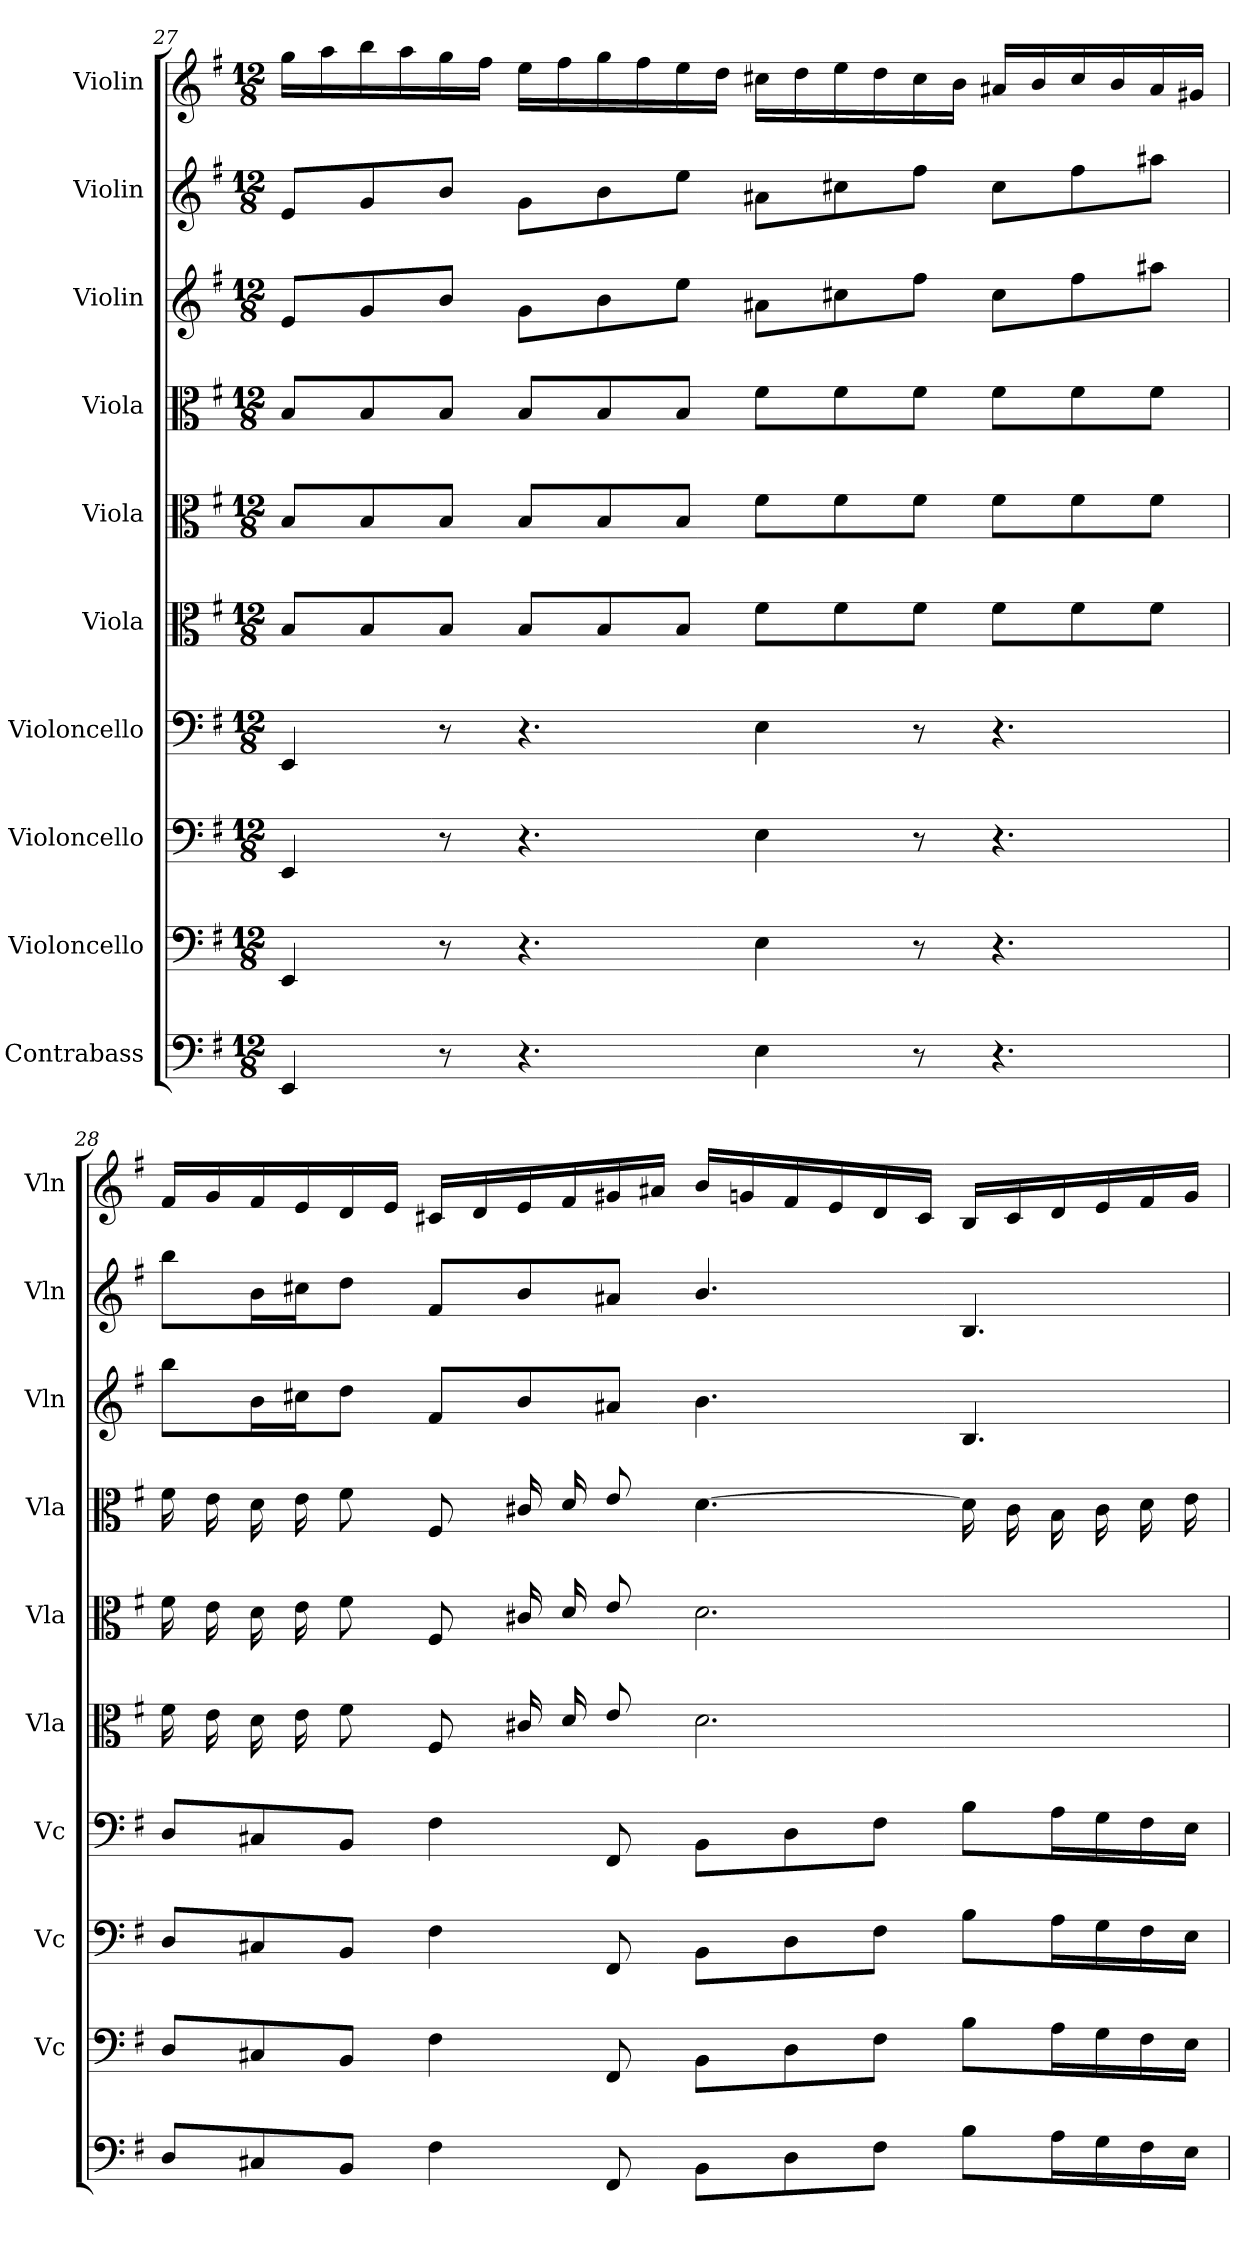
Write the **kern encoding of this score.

**kern	**kern	**kern	**kern	**kern	**kern	**kern	**kern	**kern	**kern
*part10	*part9	*part8	*part7	*part6	*part5	*part4	*part3	*part2	*part1
*staff10	*staff9	*staff8	*staff7	*staff6	*staff5	*staff4	*staff3	*staff2	*staff1
*I"Contrabass	*I"Violoncello	*I"Violoncello	*I"Violoncello	*I"Viola	*I"Viola	*I"Viola	*I"Violin	*I"Violin	*I"Violin
*	*I'Vc	*I'Vc	*I'Vc	*I'Vla	*I'Vla	*I'Vla	*I'Vln	*I'Vln	*I'Vln
*clefF4	*clefF4	*clefF4	*clefF4	*clefC3	*clefC3	*clefC3	*clefG2	*clefG2	*clefG2
*k[f#]	*k[f#]	*k[f#]	*k[f#]	*k[f#]	*k[f#]	*k[f#]	*k[f#]	*k[f#]	*k[f#]
*G:	*G:	*G:	*G:	*G:	*G:	*G:	*G:	*G:	*G:
*M12/8	*M12/8	*M12/8	*M12/8	*M12/8	*M12/8	*M12/8	*M12/8	*M12/8	*M12/8
=27	=27	=27	=27	=27	=27	=27	=27	=27	=27
4EE/	4EE/	4EE/	4EE/	8B/L	8B/L	8B/L	8e/L	8e/L	16gg\LL
.	.	.	.	.	.	.	.	.	16aa\
.	.	.	.	8B/	8B/	8B/	8g/	8g/	16bb\
.	.	.	.	.	.	.	.	.	16aa\
8r	8r	8r	8r	8B/J	8B/J	8B/J	8b/J	8b/J	16gg\
.	.	.	.	.	.	.	.	.	16ff#\JJ
4.r	4.r	4.r	4.r	8B/L	8B/L	8B/L	8g\L	8g\L	16ee\LL
.	.	.	.	.	.	.	.	.	16ff#\
.	.	.	.	8B/	8B/	8B/	8b\	8b\	16gg\
.	.	.	.	.	.	.	.	.	16ff#\
.	.	.	.	8B/J	8B/J	8B/J	8ee\J	8ee\J	16ee\
.	.	.	.	.	.	.	.	.	16dd\JJ
4E\	4E\	4E\	4E\	8f#\L	8f#\L	8f#\L	8a#X\L	8a#X\L	16cc#X\LL
.	.	.	.	.	.	.	.	.	16dd\
.	.	.	.	8f#\	8f#\	8f#\	8cc#X\	8cc#X\	16ee\
.	.	.	.	.	.	.	.	.	16dd\
8r	8r	8r	8r	8f#\J	8f#\J	8f#\J	8ff#\J	8ff#\J	16cc#\
.	.	.	.	.	.	.	.	.	16b\JJ
4.r	4.r	4.r	4.r	8f#\L	8f#\L	8f#\L	8cc#\L	8cc#\L	16a#X/LL
.	.	.	.	.	.	.	.	.	16b/
.	.	.	.	8f#\	8f#\	8f#\	8ff#\	8ff#\	16cc#/
.	.	.	.	.	.	.	.	.	16b/
.	.	.	.	8f#\J	8f#\J	8f#\J	8aa#X\J	8aa#X\J	16a#/
.	.	.	.	.	.	.	.	.	16g#X/JJ
=28	=28	=28	=28	=28	=28	=28	=28	=28	=28
8D/L	8D/L	8D/L	8D/L	16f#\	16f#\	16f#\	8bb\L	8bb\L	16f#/LL
.	.	.	.	16e\	16e\	16e\	.	.	16g/
8C#X/	8C#X/	8C#X/	8C#X/	16d\	16d\	16d\	16b\L	16b\L	16f#/
.	.	.	.	16e\	16e\	16e\	16cc#X\J	16cc#X\J	16e/
8BB/J	8BB/J	8BB/J	8BB/J	8f#\	8f#\	8f#\	8dd\J	8dd\J	16d/
.	.	.	.	.	.	.	.	.	16e/JJ
4F#\	4F#\	4F#\	4F#\	8F#/	8F#/	8F#/	8f#/L	8f#/L	16c#X/LL
.	.	.	.	.	.	.	.	.	16d/
.	.	.	.	16c#X/	16c#X/	16c#X/	8b/	8b/	16e/
.	.	.	.	16d/	16d/	16d/	.	.	16f#/
8FF#/	8FF#/	8FF#/	8FF#/	8e/	8e/	8e/	8a#X/J	8a#X/J	16g#X/
.	.	.	.	.	.	.	.	.	16a#X/JJ
8BB\L	8BB\L	8BB\L	8BB\L	2.d\	2.d\	[4.d\	4.b\	4.b/	16b/LL
.	.	.	.	.	.	.	.	.	16gn/
8D\	8D\	8D\	8D\	.	.	.	.	.	16f#/
.	.	.	.	.	.	.	.	.	16e/
8F#\J	8F#\J	8F#\J	8F#\J	.	.	.	.	.	16d/
.	.	.	.	.	.	.	.	.	16c#/JJ
8B\L	8B\L	8B\L	8B\L	.	.	16d\]	4.B/	4.B/	16B/LL
.	.	.	.	.	.	16c#\	.	.	16c#/
16A\L	16A\L	16A\L	16A\L	.	.	16B\	.	.	16d/
16G\	16G\	16G\	16G\	.	.	16c#\	.	.	16e/
16F#\	16F#\	16F#\	16F#\	.	.	16d\	.	.	16f#/
16E\JJ	16E\JJ	16E\JJ	16E\JJ	.	.	16e\	.	.	16g/JJ
=	=	=	=	=	=	=	=	=	=
*-	*-	*-	*-	*-	*-	*-	*-	*-	*-
